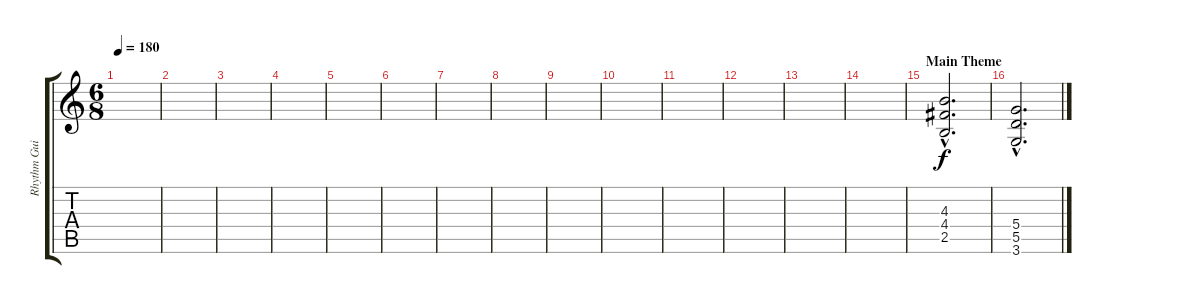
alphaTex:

\track ("Rhythm Guitar" "Rhythm Gui") {instrument distortionguitar}
\staff {score tabs}
\tuning (E4 B3 G3 D3 A2 E2) {hide}
\ts (6 8)
\tempo 180
\clef g2
\ks c
|
|
|
|
|
|
|
|
|
|
|
|
|
|
\section ("" "Main Theme")
(4.3{hac} 4.4{hac} 2.5{hac}).2{d} |
(5.4{hac} 5.5{hac} 3.6{hac}).2{d}
